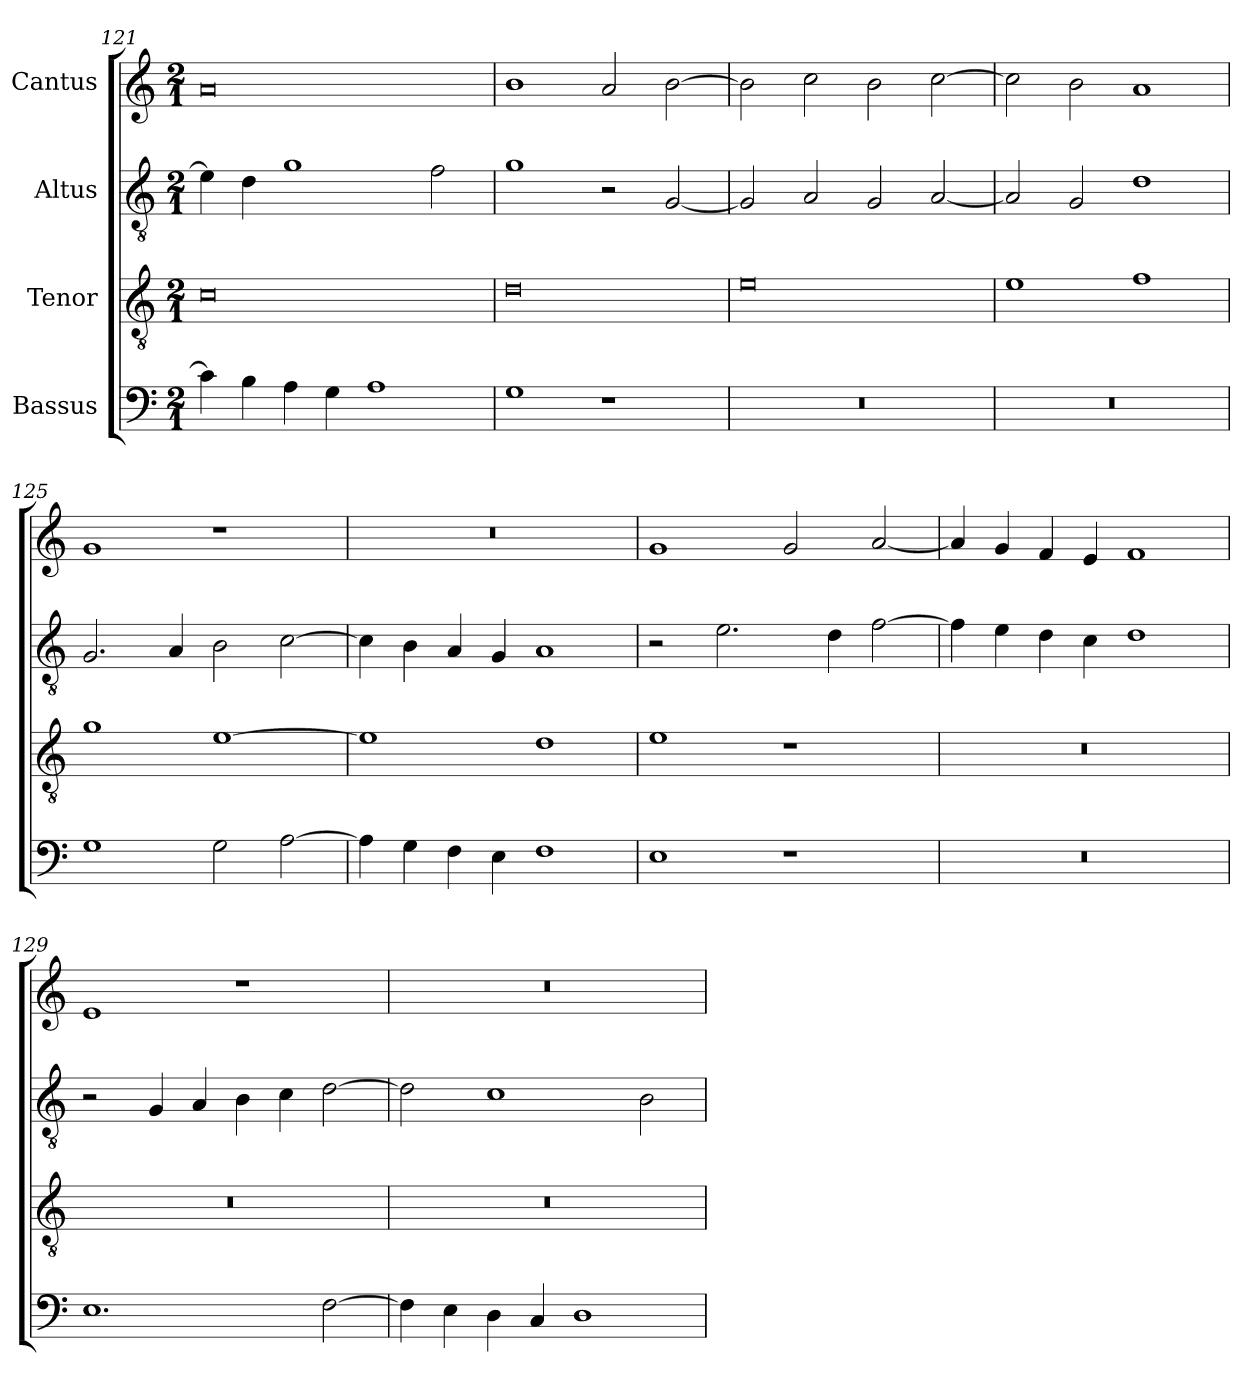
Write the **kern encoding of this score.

**kern	**kern	**kern	**kern
*part4	*part3	*part2	*part1
*staff4	*staff3	*staff2	*staff1
*I"Bassus	*I"Tenor	*I"Altus	*I"Cantus
*clefF4	*clefGv2	*clefGv2	*clefG2
*	*ITrd7c12	*ITrd7c12	*
*k[]	*k[]	*k[]	*k[]
*C:	*C:	*C:	*C:
*M2/1	*M2/1	*M2/1	*M2/1
=121	=121	=121	=121
4ci\]	0Ci	4Ei\]	0ai
4Bi\	.	4Di\	.
4Ai\	.	1Gi	.
4Gi\	.	.	.
1Ai	.	.	.
.	.	2Fi\	.
=122	=122	=122	=122
1Gi	0Di	1Gi	1bi
1r	.	2r	2ai/
.	.	[<2GGi/	[>2bi\
=123	=123	=123	=123
!LO:N:vis=1	!	!	!
0r	0Ei	2GGi/]	2bi\]
.	.	2AAi/	2cci\
.	.	2GGi/	2bi\
.	.	[<2AAi/	[>2cci\
!!LO:LB:g=z
=124	=124	=124	=124
!LO:N:vis=1	!	!	!
0r	1Ei	2AAi/]	2cci\]
.	.	2GGi/	2bi\
.	1Fi	1Di	1ai
=125	=125	=125	=125
1Gi	1Gi	2.GGi/	1gi
.	.	4AAi/	.
2Gi\	[>1Ei	2BBi\	1r
[>2Ai\	.	[>2Ci\	.
=126	=126	=126	=126
!	!	!	!LO:N:vis=1
4Ai\]	1Ei]	4Ci\]	0r
4Gi\	.	4BBi\	.
4Fi\	.	4AAi/	.
4Ei\	.	4GGi/	.
1Fi	1Di	1AAi	.
=127	=127	=127	=127
1Ei	1Ei	2r	1gi
.	.	2.Ei\	.
1r	1r	.	2gi/
.	.	4Di\	.
.	.	[>2Fi\	[<2ai/
=128	=128	=128	=128
!LO:N:vis=1	!LO:N:vis=1	!	!
0r	0r	4Fi\]	4ai/]
.	.	4Ei\	4gi/
.	.	4Di\	4fi/
.	.	4Ci\	4ei/
.	.	1Di	1fi
!!LO:LB:g=z
=129	=129	=129	=129
!	!LO:N:vis=1	!	!
1.Ei	0r	2r	1ei
.	.	4GGi/	.
.	.	4AAi/	.
.	.	4BBi\	1r
.	.	4Ci\	.
[>2Fi\	.	[>2Di\	.
=130	=130	=130	=130
!	!LO:N:vis=1	!	!LO:N:vis=1
4Fi\]	0r	2Di\]	0r
4Ei\	.	.	.
4Di\	.	1Ci	.
4Ci/	.	.	.
1Di	.	.	.
.	.	2BBi\	.
=	=	=	=
*-	*-	*-	*-
